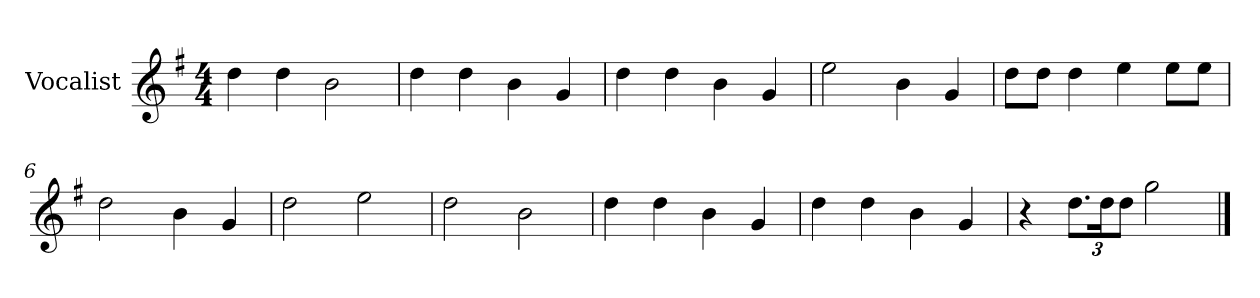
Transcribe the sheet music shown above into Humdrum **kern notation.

**kern
*part1
*staff1
*I"Vocalist
*k[f#]
*G:
*M4/4
=1
4dd
4dd
2b
=2
4dd
4dd
4b
4g
=3
4dd
4dd
4b
4g
=4
2ee
4b
4g
=5
8ddL
8ddJ
4dd
4ee
8eeL
8eeJ
=6
2dd
4b
4g
=7
2dd
2ee
=8
2dd
2b
=9
4dd
4dd
4b
4g
=10
4dd
4dd
4b
4g
=11
4r
12.ddL
24ddK
12ddJ
2gg
==
*-
